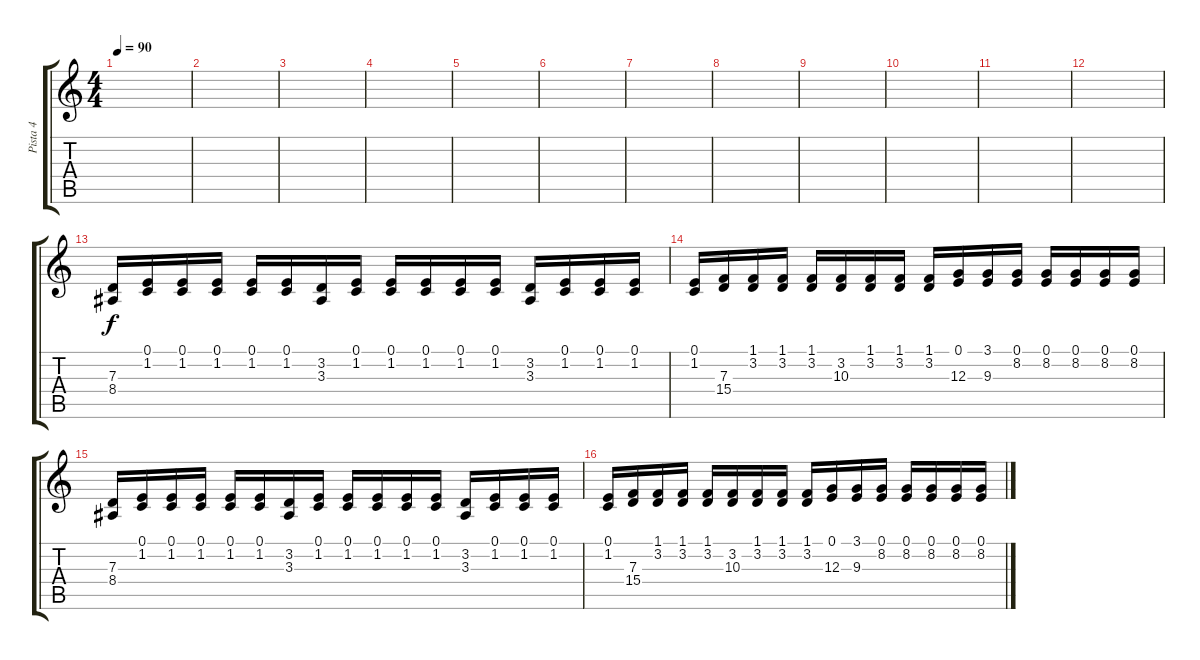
\track ("Pista 4" "Pista 4") {instrument lead8bassandlead}
\staff {score tabs}
\tuning (E4 B3 G3 D3 A2 E2) {hide}
\ts (4 4)
\tempo 90
\clef g2
\ks c
|
|
|
|
|
|
|
|
|
|
|
|
(7.3 8.4).16 (0.1 1.2).16 (0.1 1.2).16 (0.1 1.2).16 (0.1 1.2).16 (0.1 1.2).16 (3.2 3.3).16 (0.1 1.2).16 (0.1 1.2).16 (0.1 1.2).16 (0.1 1.2).16 (0.1 1.2).16 (3.2 3.3).16 (0.1 1.2).16 (0.1 1.2).16 (0.1 1.2).16 |
(0.1 1.2).16 (7.3 15.4).16 (1.1 3.2).16 (1.1 3.2).16 (1.1 3.2).16 (3.2 10.3).16 (1.1 3.2).16 (1.1 3.2).16 (1.1 3.2).16 (0.1 12.3).16 (3.1 9.3).16 (0.1 8.2).16 (0.1 8.2).16 (0.1 8.2).16 (0.1 8.2).16 (0.1 8.2).16 |
(7.3 8.4).16 (0.1 1.2).16 (0.1 1.2).16 (0.1 1.2).16 (0.1 1.2).16 (0.1 1.2).16 (3.2 3.3).16 (0.1 1.2).16 (0.1 1.2).16 (0.1 1.2).16 (0.1 1.2).16 (0.1 1.2).16 (3.2 3.3).16 (0.1 1.2).16 (0.1 1.2).16 (0.1 1.2).16 |
(0.1 1.2).16 (7.3 15.4).16 (1.1 3.2).16 (1.1 3.2).16 (1.1 3.2).16 (3.2 10.3).16 (1.1 3.2).16 (1.1 3.2).16 (1.1 3.2).16 (0.1 12.3).16 (3.1 9.3).16 (0.1 8.2).16 (0.1 8.2).16 (0.1 8.2).16 (0.1 8.2).16 (0.1 8.2).16
